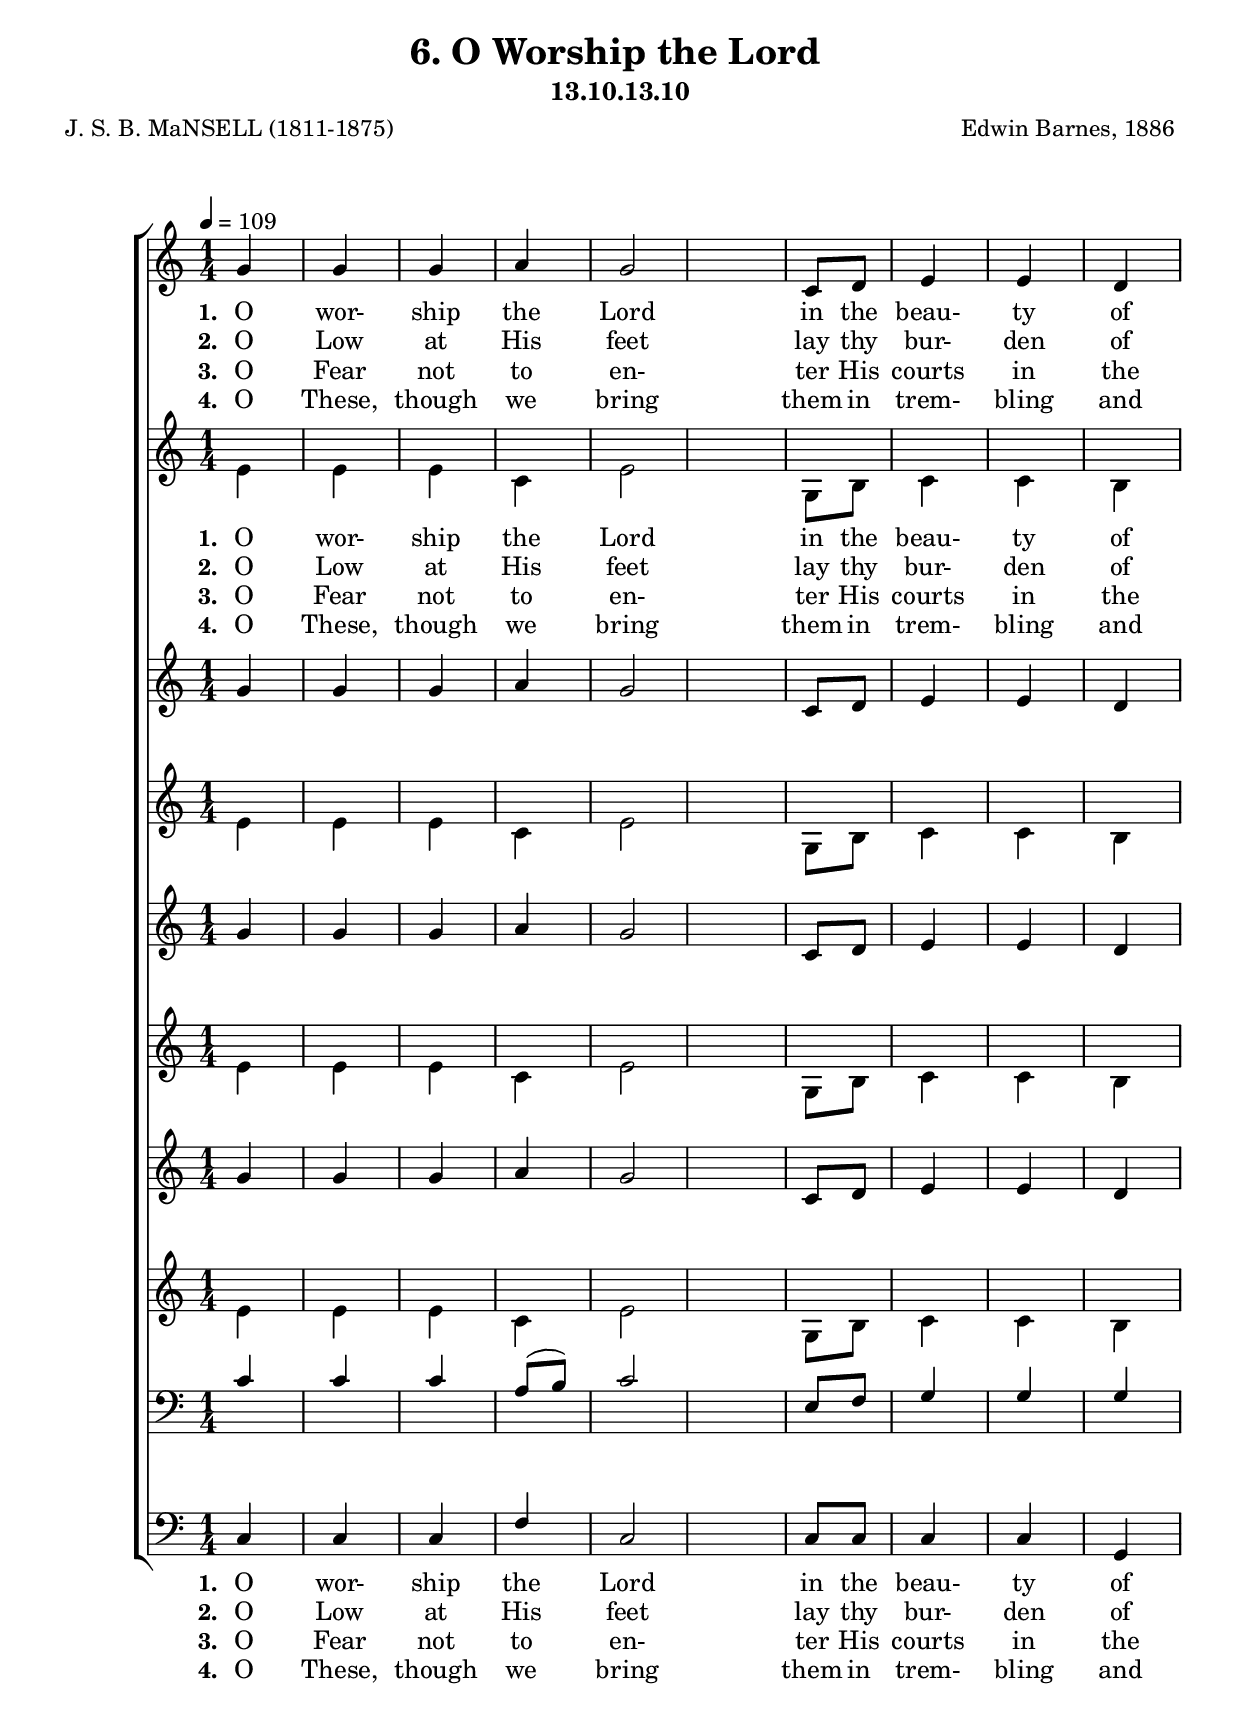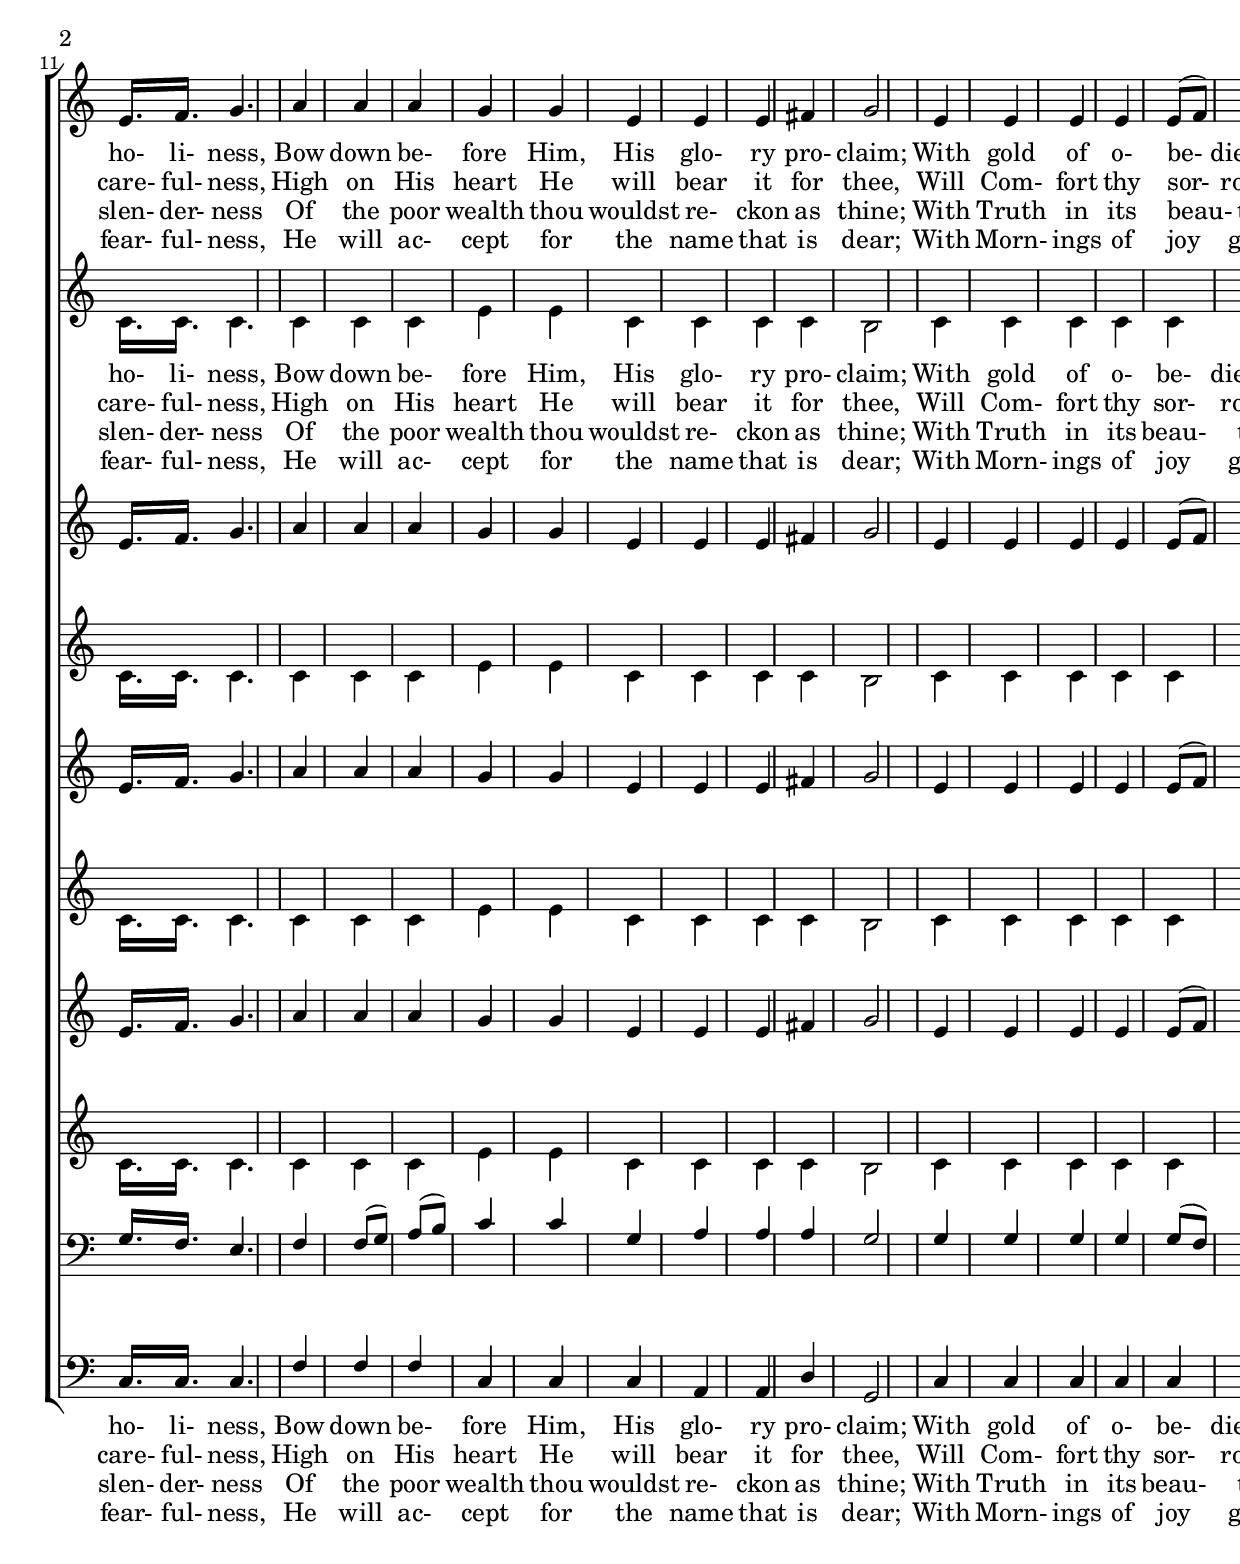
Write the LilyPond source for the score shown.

\header
    {
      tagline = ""  % removed
      title = "6. O Worship the Lord "
      composer = " Edwin Barnes, 1886 "
      poet = " J. S. B. MaNSELL (1811-1875)"
      subtitle = "13.10.13.10"
    }
    \version "2.18.2"
    %
    %% global for all staves
    %
global = { \key c \major \time 1/4 \tempo 4 = 109  }
%Individual voices

soprano = {g'4 g'4 g'4 a'4 g'2 c'8 d'8 e'4 e'4 d'4 e'16. f'16. g'4. a'4 a'4 a'4 g'4 g'4 e'4 e'4 e'4 fis'4 g'2 e'4 e'4 e'4 e'4 e'8 (f'8) g'4 g'4 a'4 g'4 e'4 e'8 d'8 d'2 c''4 c''4 c''4 c''4 g'4 c'4 e'4 e'4 d'4 c'2. }
alto = {e'4 e'4 e'4 c'4 e'2 g8 b8 c'4 c'4 b4 c'16. c'16. c'4. c'4 c'4 c'4 e'4 e'4 c'4 c'4 c'4 c'4 b2 c'4 c'4 c'4 c'4 c'4 c'4 e'4 f'4 e'4 c'4 c'8 b8 b2 e'4 e'4 dis'4 e'4 e'4 a4 c'4 c'4 b4 c'2. }
tenor = {c'4 c'4 c'4 a8 (b8) c'2 e8 f8 g4 g4 g4 g16. f16. e4. f4 f8 (g8) a8 (b8) c'4 c'4 g4 a4 a4 a4 g2 g4 g4 g4 g4 g8 (f8) e4 c'4 c'4 c'4 g4 g8 g8 g2 g4 g4 c'4 g4 g4 e4 g4 g4 f4 e2. }
bass = {c4 c4 c4 f4 c2 c8 c8 c4 c4 g,4 c16. c16. c4. f4 f4 f4 c4 c4 c4 a,4 a,4 d4 g,2 c4 c4 c4 c4 c4 c4 c4 c4 c4 c4 g,8 g,8 g,2 c4 c4 gis,4 g,4 g,4 a,4 g,4 g,4 g,4 c2. }
%lyrics
stanzaa =  \lyricmode { \set stanza = #"1. "O wor- ship the Lord in the beau- ty of ho- li- ness, Bow down be- fore Him, His glo- ry pro- claim; With gold of o- be- dience, and in- cense of low- li- ness, Kneel and a- dore Him: the Lord is His name. }
stanzab =  \lyricmode { \set stanza = #"2. "O Low at His feet lay thy bur- den of care- ful- ness, High on His heart He will bear it for thee, Will Com- fort thy sor- rows, and an- swer thy prayer- ful- ness, Guid- ing thy steps as may best for thee be. }
stanzac =  \lyricmode { \set stanza = #"3. "O Fear not to en- ter His courts in the slen- der- ness Of the poor wealth thou wouldst re- ckon as thine; With Truth in its beau- ty, and love in its ten- der- ness, These are the of- ferings to lay on His shrine. }
stanzad =  \lyricmode { \set stanza = #"4. "O These, though we bring them in trem- bling and fear- ful- ness, He will ac- cept for the name that is dear; With Morn- ings of joy give for eve- nings of tear- ful- ness, Trust for our trem- bling, and hope for our fear. }
\score {
      \new ChoirStaff <<
       \new Staff <<
\clef "treble"
      \new Voice = "Sop" { \voiceOne \global \soprano}


      \new Lyrics \lyricsto "Sop" { \stanzaa }
\new Lyrics \lyricsto "Sop" { \stanzab }
\new Lyrics \lyricsto "Sop" { \stanzac }
\new Lyrics \lyricsto "Sop" { \stanzad }

>>
\new Staff <<
\clef "treble"
      \new Voice = "Alto" { \voiceTwo \global \alto}

      \new Lyrics \lyricsto "Alto" { \stanzaa }
\new Lyrics \lyricsto "Alto" { \stanzab }
\new Lyrics \lyricsto "Alto" { \stanzac }
\new Lyrics \lyricsto "Alto" { \stanzad }

>>
\new Staff <<
\clef "treble"
      \new Voice = "Sop" { \voiceOne \global \soprano}


      \new Lyrics \lyricsto "Bass" { \stanzaa }
\new Lyrics \lyricsto "Bass" { \stanzab }
\new Lyrics \lyricsto "Bass" { \stanzac }
\new Lyrics \lyricsto "Bass" { \stanzad }

>>
\new Staff <<
\clef "treble"
      \new Voice = "Alto" { \voiceTwo \global \alto}

      \new Lyrics \lyricsto "Bass" { \stanzaa }
\new Lyrics \lyricsto "Bass" { \stanzab }
\new Lyrics \lyricsto "Bass" { \stanzac }
\new Lyrics \lyricsto "Bass" { \stanzad }

>>
\new Staff <<
\clef "treble"
      \new Voice = "Sop" { \voiceOne \global \soprano}


      \new Lyrics \lyricsto "Bass" { \stanzaa }
\new Lyrics \lyricsto "Bass" { \stanzab }
\new Lyrics \lyricsto "Bass" { \stanzac }
\new Lyrics \lyricsto "Bass" { \stanzad }

>>
\new Staff <<
\clef "treble"
      \new Voice = "Alto" { \voiceTwo \global \alto}

      \new Lyrics \lyricsto "Bass" { \stanzaa }
\new Lyrics \lyricsto "Bass" { \stanzab }
\new Lyrics \lyricsto "Bass" { \stanzac }
\new Lyrics \lyricsto "Bass" { \stanzad }

>>
\new Staff <<
\clef "treble"
      \new Voice = "Sop" { \voiceOne \global \soprano}


      \new Lyrics \lyricsto "Bass" { \stanzaa }
\new Lyrics \lyricsto "Bass" { \stanzab }
\new Lyrics \lyricsto "Bass" { \stanzac }
\new Lyrics \lyricsto "Bass" { \stanzad }

>>
\new Staff <<
\clef "treble"
      \new Voice = "Alto" { \voiceTwo \global \alto}

      \new Lyrics \lyricsto "Bass" { \stanzaa }
\new Lyrics \lyricsto "Bass" { \stanzab }
\new Lyrics \lyricsto "Bass" { \stanzac }
\new Lyrics \lyricsto "Bass" { \stanzad }

>>

        \new Staff <<
\clef "bass"
      \new Voice = "Tenor" { \voiceOne \global \tenor}


      \new Lyrics \lyricsto "Bass" { \stanzaa }
\new Lyrics \lyricsto "Bass" { \stanzab }
\new Lyrics \lyricsto "Bass" { \stanzac }
\new Lyrics \lyricsto "Bass" { \stanzad }

>>
\new Staff <<
\clef "bass"
      \new Voice = "Bass" { \voiceOne \global \bass}

      \new Lyrics \lyricsto "Bass" { \stanzaa }
\new Lyrics \lyricsto "Bass" { \stanzab }
\new Lyrics \lyricsto "Bass" { \stanzac }
\new Lyrics \lyricsto "Bass" { \stanzad }

>>

      >>
    \layout{}
    \midi{}
    }